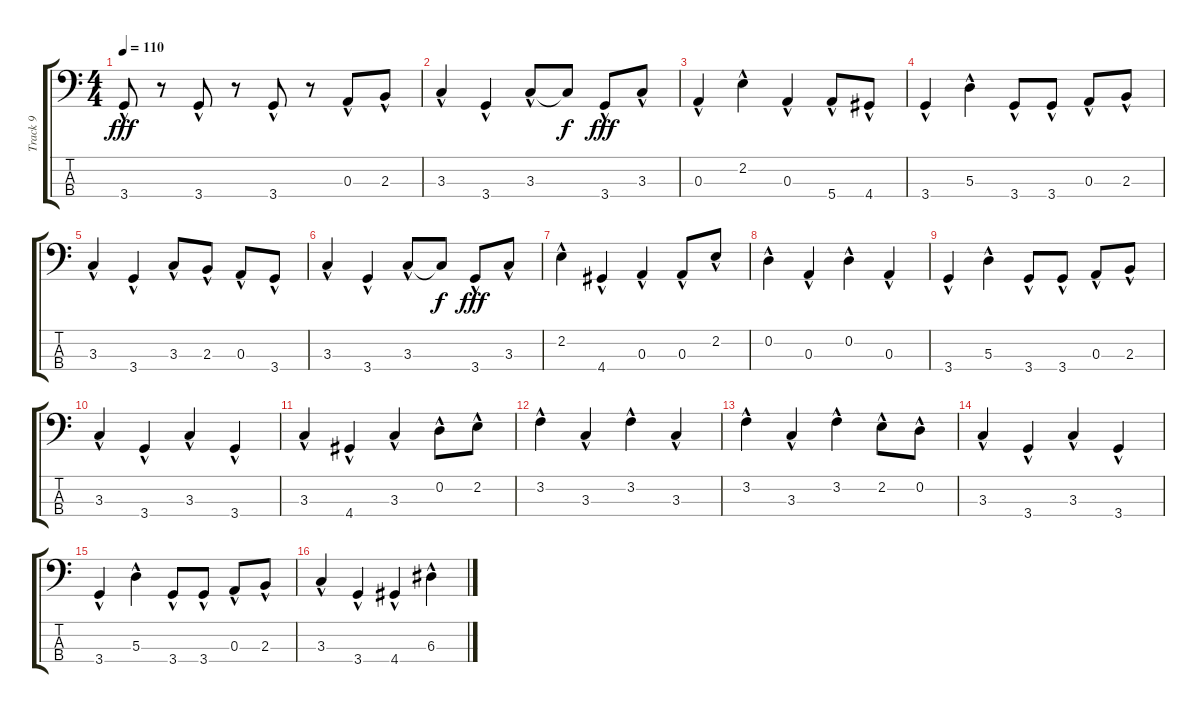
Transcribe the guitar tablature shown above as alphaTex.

\track ("Track 9" "Track 9") {instrument electricbassfinger}
\staff {score tabs}
\tuning (G2 D2 A1 E1) {hide}
\ts (4 4)
\tempo 110
\clef f4
\ks c
3.4{hac}.8{dy fff} r.8 3.4{hac}.8 r.8 3.4{hac}.8 r.8 0.3{hac}.8 2.3{hac}.8 |
3.3{hac}.4 3.4{hac}.4 3.3{hac}.8 3.3{t}.8{dy f} 3.4{hac}.8{dy fff} 3.3{hac}.8 |
0.3{hac}.4 2.2{hac}.4 0.3{hac}.4 5.4{hac}.8 4.4{hac}.8 |
3.4{hac}.4 5.3{hac}.4 3.4{hac}.8 3.4{hac}.8 0.3{hac}.8 2.3{hac}.8 |
3.3{hac}.4 3.4{hac}.4 3.3{hac}.8 2.3{hac}.8 0.3{hac}.8 3.4{hac}.8 |
3.3{hac}.4 3.4{hac}.4 3.3{hac}.8 3.3{t}.8{dy f} 3.4{hac}.8{dy fff} 3.3{hac}.8 |
2.2{hac}.4 4.4{hac}.4 0.3{hac}.4 0.3{hac}.8 2.2{hac}.8 |
0.2{hac}.4 0.3{hac}.4 0.2{hac}.4 0.3{hac}.4 |
3.4{hac}.4 5.3{hac}.4 3.4{hac}.8 3.4{hac}.8 0.3{hac}.8 2.3{hac}.8 |
3.3{hac}.4 3.4{hac}.4 3.3{hac}.4 3.4{hac}.4 |
3.3{hac}.4 4.4{hac}.4 3.3{hac}.4 0.2{hac}.8 2.2{hac}.8 |
3.2{hac}.4 3.3{hac}.4 3.2{hac}.4 3.3{hac}.4 |
3.2{hac}.4 3.3{hac}.4 3.2{hac}.4 2.2{hac}.8 0.2{hac}.8 |
3.3{hac}.4 3.4{hac}.4 3.3{hac}.4 3.4{hac}.4 |
3.4{hac}.4 5.3{hac}.4 3.4{hac}.8 3.4{hac}.8 0.3{hac}.8 2.3{hac}.8 |
3.3{hac}.4 3.4{hac}.4 4.4{hac}.4 6.3{hac}.4
